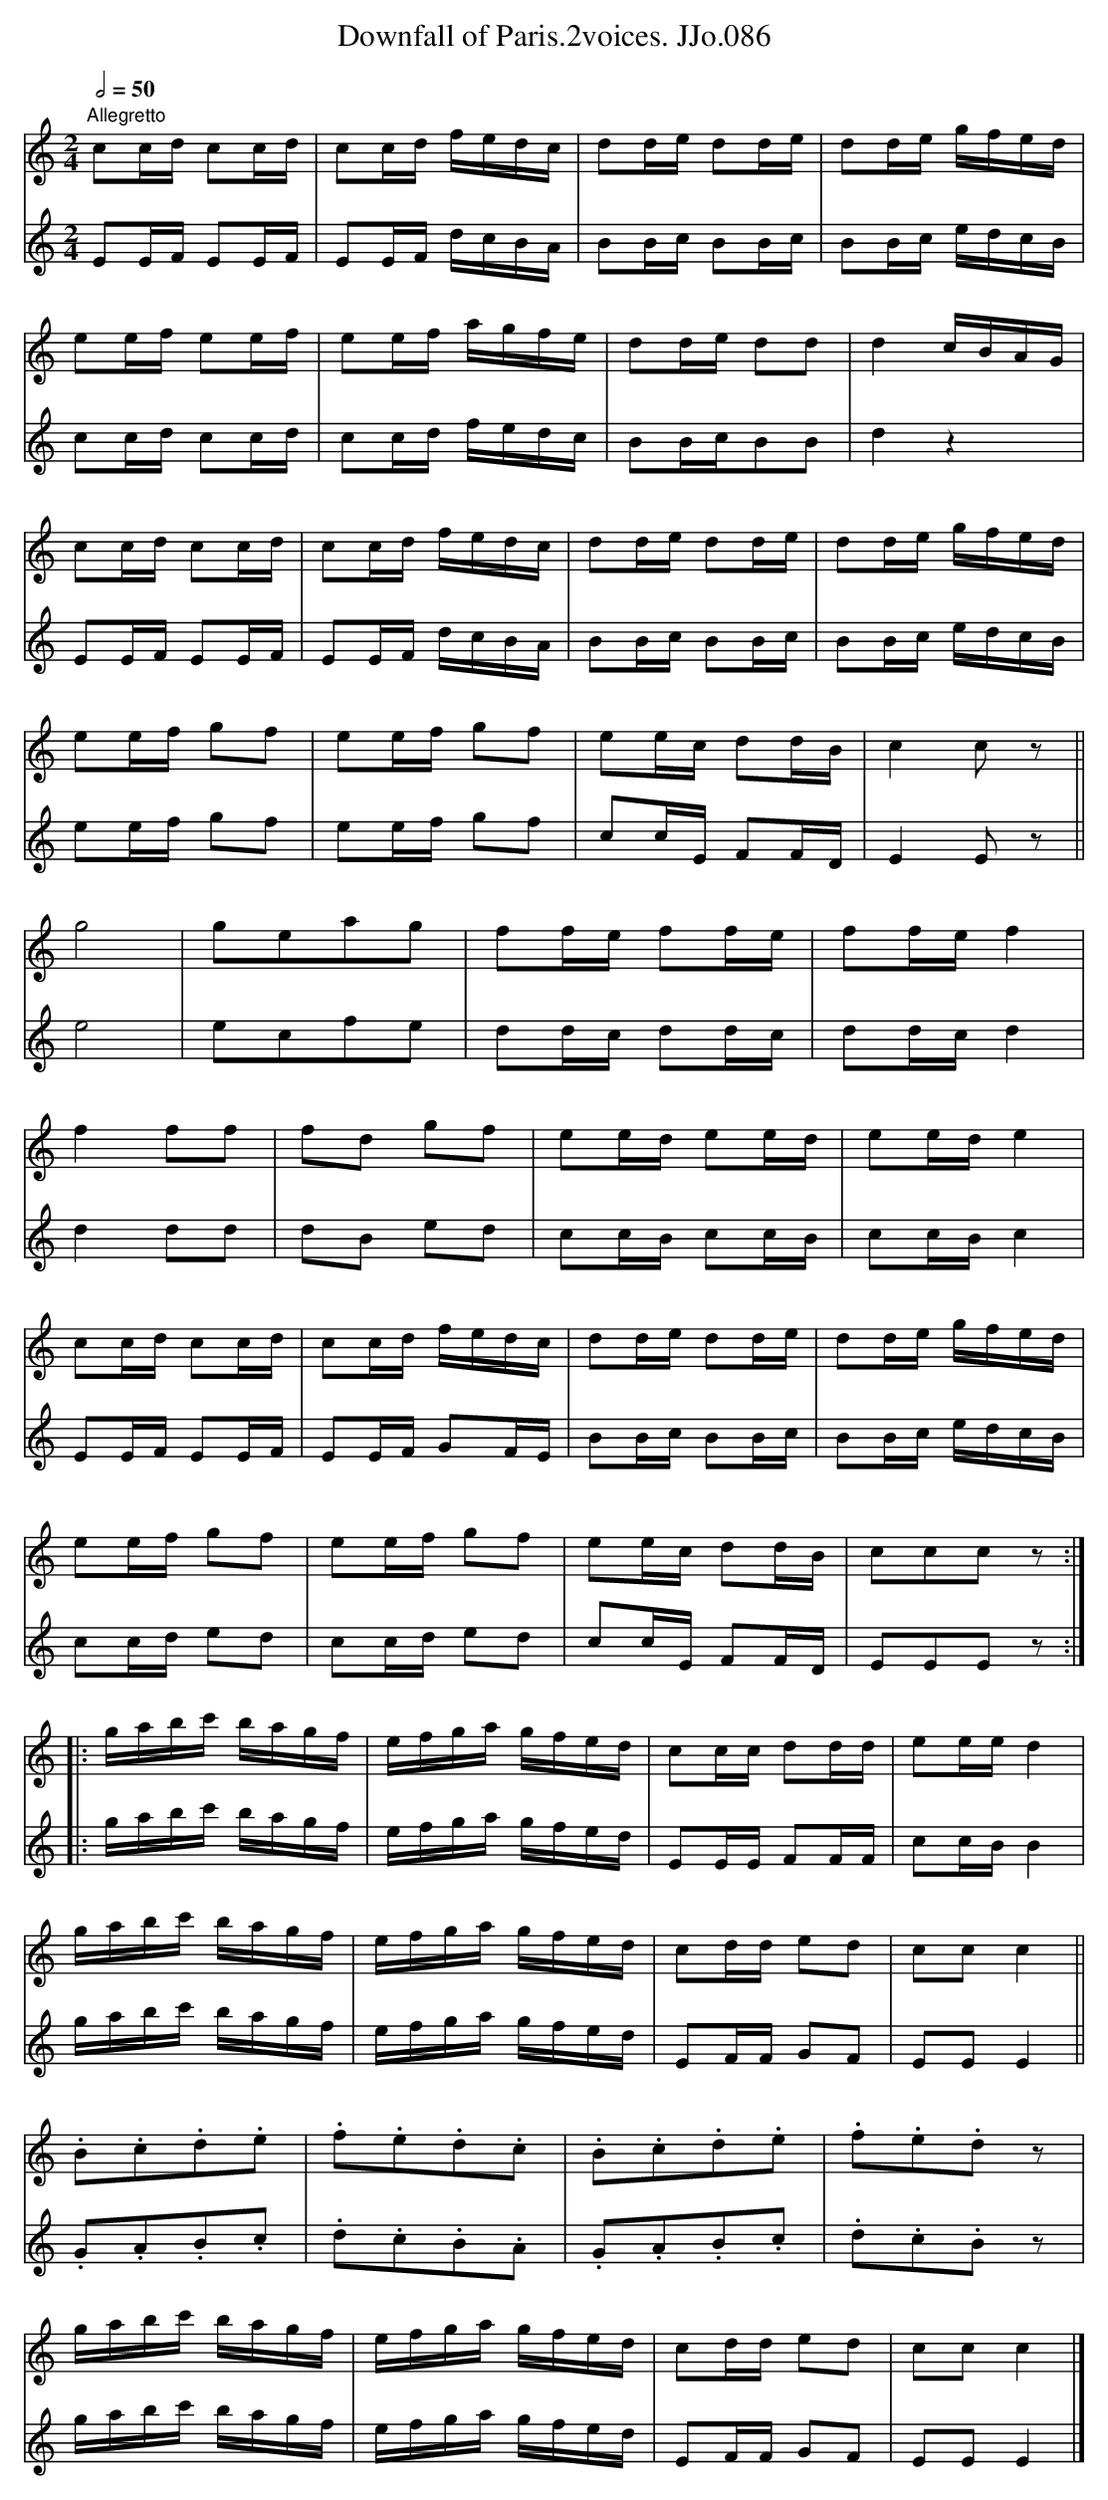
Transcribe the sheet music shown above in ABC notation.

X:1
T:Downfall of Paris.2voices. JJo.086
M:2/4
L:1/8
Q:1/2=50
K:C
"Allegretto"
[V:1]cc/d/ cc/d/|cc/d/ f/e/d/c/|dd/e/ dd/e/|dd/e/ g/f/e/d/|
[V:2]EE/F/ EE/F/|EE/F/ d/c/B/A/|BB/c/ BB/c/|BB/c/ e/d/c/B/|
[V:1]ee/f/ ee/f/|ee/f/ a/g/f/e/|dd/e/ dd|d2 c/B/A/G/|
[V:2]cc/d/ cc/d/|cc/d/ f/e/d/c/|BB/c/BB|d2z2|
[V:1]cc/d/ cc/d/|cc/d/ f/e/d/c/|dd/e/ dd/e/|dd/e/ g/f/e/d/|
[V:2]EE/F/ EE/F/|EE/F/ d/c/B/A/|BB/c/ BB/c/|BB/c/ e/d/c/B/|
[V:1]ee/f/ gf|ee/f/ gf|ee/c/ dd/B/|c2cz||
[V:2]ee/f/ gf|ee/f/ gf|cc/E/ FF/D/|E2Ez||
[V:1]g4|geag|ff/e/ ff/e/|ff/e/ f2|
[V:2]e4|ecfe|dd/c/ dd/c/|dd/c/ d2|
[V:1]f2ff|fd gf|ee/d/ ee/d/|ee/d/e2|
[V:2]d2dd|dB ed|cc/B/ cc/B/|cc/B/c2|
[V:1]cc/d/ cc/d/|cc/d/ f/e/d/c/|dd/e/ dd/e/|dd/e/ g/f/e/d/|
[V:2]EE/F/ EE/F/|EE/F/ GF/E/|BB/c/ BB/c/|BB/c/ e/d/c/B/|
[V:1]ee/f/ gf|ee/f/ gf|ee/c/ dd/B/|cccz:|
|:[V:2]cc/d/ ed|cc/d/ ed|cc/E/ FF/D/|EEEz:|
|:[V:1]g/a/b/c'/ b/a/g/f/|e/f/g/a/ g/f/e/d/|cc/c/ dd/d/|ee/e/ d2|
[V:2]g/a/b/c'/ b/a/g/f/|e/f/g/a/ g/f/e/d/|EE/E/ FF/F/|cc/B/ B2|
[V:1]g/a/b/c'/ b/a/g/f/|e/f/g/a/ g/f/e/d/|cd/d/ ed|ccc2||
[V:2]g/a/b/c'/ b/a/g/f/|e/f/g/a/ g/f/e/d/|EF/F/ GF|EEE2||
[V:1].B.c.d.e| .f.e.d.c|.B.c.d.e| .f.e.d z|
[V:2].G.A.B.c|.d.c.B.A|.G.A.B.c|.d.c.B z|
[V:1]g/a/b/c'/ b/a/g/f/|e/f/g/a/ g/f/e/d/|cd/d/ ed|ccc2|]
[V:2]g/a/b/c'/ b/a/g/f/|e/f/g/a/ g/f/e/d/|EF/F/ GF|EEE2|]
